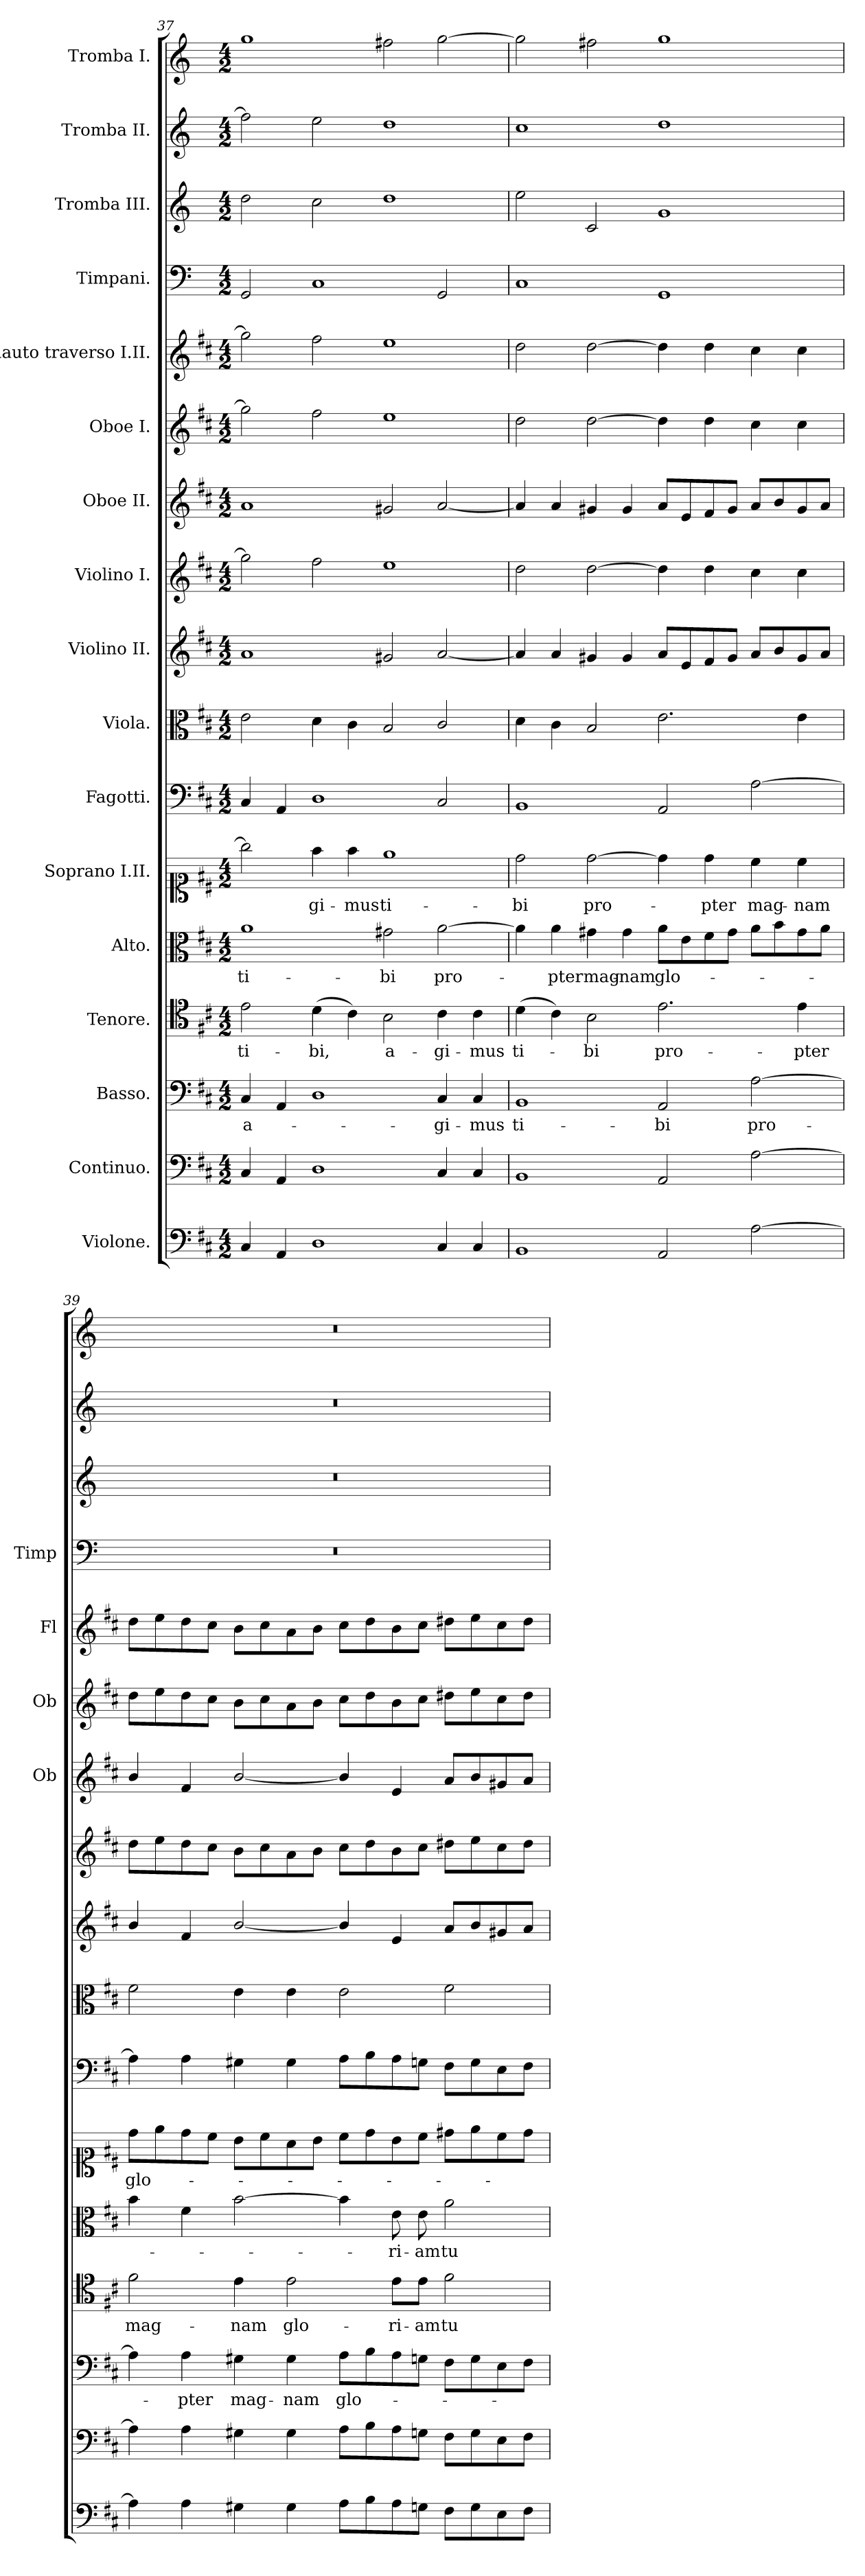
**kern	**kern	**kern	**text	**kern	**text	**kern	**text	**kern	**text	**kern	**kern	**kern	**kern	**kern	**kern	**kern	**kern	**kern	**kern	**kern
*part17	*part16	*part15	*part15	*part14	*part14	*part13	*part13	*part12	*part12	*part11	*part10	*part9	*part8	*part7	*part6	*part5	*part4	*part3	*part2	*part1
*staff17	*staff16	*staff15	*staff15	*staff14	*staff14	*staff13	*staff13	*staff12	*staff12	*staff11	*staff10	*staff9	*staff8	*staff7	*staff6	*staff5	*staff4	*staff3	*staff2	*staff1
*I"Violone.	*I"Continuo.	*I"Basso.	*	*I"Tenore.	*	*I"Alto.	*	*I"Soprano I.II.	*	*I"Fagotti.	*I"Viola.	*I"Violino II.	*I"Violino I.	*I"Oboe II.	*I"Oboe I.	*I"Flauto traverso I.II.	*I"Timpani.	*I"Tromba III.	*I"Tromba II.	*I"Tromba I.
*	*	*	*	*	*	*	*	*	*	*	*	*	*	*I'Ob	*I'Ob	*I'Fl	*I'Timp	*	*	*
*clefF4	*clefF4	*clefF4	*	*clefC4	*	*clefC3	*	*clefC1	*	*clefF4	*clefC3	*clefG2	*clefG2	*clefG2	*clefG2	*clefG2	*clefF4	*clefG2	*clefG2	*clefG2
*ITrd7c12	*	*	*	*	*	*	*	*	*	*	*	*	*	*	*	*	*ITrd-1c-2	*ITrd-1c-2	*ITrd-1c-2	*ITrd-1c-2
*k[f#c#]	*k[f#c#]	*k[f#c#]	*	*k[f#c#]	*	*k[f#c#]	*	*k[f#c#]	*	*k[f#c#]	*k[f#c#]	*k[f#c#]	*k[f#c#]	*k[f#c#]	*k[f#c#]	*k[f#c#]	*k[f#c#]	*k[f#c#]	*k[f#c#]	*k[f#c#]
*M4/2	*M4/2	*M4/2	*	*M4/2	*	*M4/2	*	*M4/2	*	*M4/2	*M4/2	*M4/2	*M4/2	*M4/2	*M4/2	*M4/2	*M4/2	*M4/2	*M4/2	*M4/2
=37	=37	=37	=37	=37	=37	=37	=37	=37	=37	=37	=37	=37	=37	=37	=37	=37	=37	=37	=37	=37
!	!	!	!LO:LY:b	!	!LO:LY:b	!	!LO:LY:b	!	!	!	!	!	!	!	!	!	!	!	!	!
4CC#/	4C#/	4C#/	a-	2e\	ti-	1a	ti-	2gg\]	.	4C#/	2e\	1a	2gg\]	1a	2gg\]	2gg\]	2AA/	2ee\	2gg\]	1aa
4AAA/	4AA/	4AA/	.	.	.	.	.	.	.	4AA/	.	.	.	.	.	.	.	.	.	.
!	!	!	!	!	!LO:LY:b	!	!	!	!LO:LY:b	!	!	!	!	!	!	!	!	!	!	!
1DD	1D	1D	.	(4d\	-bi,	.	.	4ff#\	-gi-	1D	4d\	.	2ff#\	.	2ff#\	2ff#\	1D	2dd\	2ff#\	.
!	!	!	!	!	!	!	!	!	!LO:LY:b	!	!	!	!	!	!	!	!	!	!	!
.	.	.	.	4c#\)	.	.	.	4ff#\	-mus	.	4c#\	.	.	.	.	.	.	.	.	.
!	!	!	!	!	!LO:LY:b	!	!LO:LY:b	!	!LO:LY:b	!	!	!	!	!	!	!	!	!	!	!
.	.	.	.	2B\	a-	2g#X\	-bi	1ee	ti-	.	2B/	2g#X/	1ee	2g#X/	1ee	1ee	.	1ee	1ee	2gg#X\
!	!	!	!LO:LY:b	!	!LO:LY:b	!	!LO:LY:b	!	!	!	!	!	!	!	!	!	!	!	!	!
4CC#/	4C#/	4C#/	-gi-	4c#\	-gi-	[2a\	pro-	.	.	2C#/	2c#/	[2a/	.	[2a/	.	.	2AA/	.	.	[2aa\
!	!	!	!LO:LY:b	!	!LO:LY:b	!	!	!	!	!	!	!	!	!	!	!	!	!	!	!
4CC#/	4C#/	4C#/	-mus	4c#\	-mus	.	.	.	.	.	.	.	.	.	.	.	.	.	.	.
!!LO:PB:g=z
=38	=38	=38	=38	=38	=38	=38	=38	=38	=38	=38	=38	=38	=38	=38	=38	=38	=38	=38	=38	=38
!	!	!	!LO:LY:b	!	!LO:LY:b	!	!	!	!LO:LY:b	!	!	!	!	!	!	!	!	!	!	!
1BBB	1BB	1BB	ti-	(4d\	ti-	4a\]	.	2dd\	-bi	1BB	4d\	4a/]	2dd\	4a/]	2dd\	2dd\	1D	2ff#\	1dd	2aa\]
!	!	!	!	!	!	!	!LO:LY:b	!	!	!	!	!	!	!	!	!	!	!	!	!
.	.	.	.	4c#\)	.	4a\	pter	.	.	.	4c#\	4a/	.	4a/	.	.	.	.	.	.
!	!	!	!	!	!LO:LY:b	!	!LO:LY:b	!	!LO:LY:b	!	!	!	!	!	!	!	!	!	!	!
.	.	.	.	2B\	-bi	4g#X\	mag-	[2dd\	pro-	.	2B/	4g#X/	[2dd\	4g#X/	[2dd\	[2dd\	.	2d/	.	2gg#X\
!	!	!	!	!	!	!	!LO:LY:b	!	!	!	!	!	!	!	!	!	!	!	!	!
.	.	.	.	.	.	4g#\	-nam	.	.	.	.	4g#/	.	4g#/	.	.	.	.	.	.
*	*	*	*	*	*	*	*	*	*	*	*	*	*	*	*	*	*	*	*	*MM105
!	!	!	!LO:LY:b	!	!LO:LY:b	!	!LO:LY:b	!	!	!	!	!	!	!	!	!	!	!	!	!
2AAA/	2AA/	2AA/	-bi	2.e\	pro-	8a\L	glo-	4dd\]	.	2AA/	2.e\	8a/L	4dd\]	8a/L	4dd\]	4dd\]	1AA	1a	1ee	1aa
.	.	.	.	.	.	8e\	.	.	.	.	.	8e/	.	8e/	.	.	.	.	.	.
!	!	!	!	!	!	!	!	!	!LO:LY:b	!	!	!	!	!	!	!	!	!	!	!
.	.	.	.	.	.	8f#\	.	4dd\	-pter	.	.	8f#/	4dd\	8f#/	4dd\	4dd\	.	.	.	.
.	.	.	.	.	.	8g#\J	.	.	.	.	.	8g#/J	.	8g#/J	.	.	.	.	.	.
!	!	!	!LO:LY:b	!	!	!	!	!	!LO:LY:b	!	!	!	!	!	!	!	!	!	!	!
[2AA\	[2A\	[2A\	pro-	.	.	8a\L	.	4cc#\	mag-	[2A\	.	8a/L	4cc#\	8a/L	4cc#\	4cc#\	.	.	.	.
.	.	.	.	.	.	8b\	.	.	.	.	.	8b/	.	8b/	.	.	.	.	.	.
!	!	!	!	!	!LO:LY:b	!	!	!	!LO:LY:b	!	!	!	!	!	!	!	!	!	!	!
.	.	.	.	4e\	-pter	8g#\	.	4cc#\	-nam	.	4e\	8g#/	4cc#\	8g#/	4cc#\	4cc#\	.	.	.	.
.	.	.	.	.	.	8a\J	.	.	.	.	.	8a/J	.	8a/J	.	.	.	.	.	.
=39	=39	=39	=39	=39	=39	=39	=39	=39	=39	=39	=39	=39	=39	=39	=39	=39	=39	=39	=39	=39
!	!	!	!	!	!LO:LY:b	!	!	!	!LO:LY:b	!	!	!	!	!	!	!	!	!	!	!
4AA\]	4A\]	4A\]	.	2f#\	mag-	4b\	.	8dd\L	glo-	4A\]	2f#\	4b/	8dd\L	4b/	8dd\L	8dd\L	0r	0r	0r	0r
.	.	.	.	.	.	.	.	8ee\	.	.	.	.	8ee\	.	8ee\	8ee\	.	.	.	.
!	!	!	!LO:LY:b	!	!	!	!	!	!	!	!	!	!	!	!	!	!	!	!	!
4AA\	4A\	4A\	-pter	.	.	4f#\	.	8dd\	.	4A\	.	4f#/	8dd\	4f#/	8dd\	8dd\	.	.	.	.
.	.	.	.	.	.	.	.	8cc#\J	.	.	.	.	8cc#\J	.	8cc#\J	8cc#\J	.	.	.	.
!	!	!	!LO:LY:b	!	!LO:LY:b	!	!	!	!	!	!	!	!	!	!	!	!	!	!	!
4GG#X\	4G#X\	4G#X\	mag-	4e\	-nam	[2b\	.	8b\L	.	4G#X\	4e\	[2b/	8b\L	[2b/	8b\L	8b\L	.	.	.	.
.	.	.	.	.	.	.	.	8cc#\	.	.	.	.	8cc#\	.	8cc#\	8cc#\	.	.	.	.
!	!	!	!LO:LY:b	!	!LO:LY:b	!	!	!	!	!	!	!	!	!	!	!	!	!	!	!
4GG#\	4G#\	4G#\	-nam	2e\	glo-	.	.	8a\	.	4G#\	4e\	.	8a\	.	8a\	8a\	.	.	.	.
.	.	.	.	.	.	.	.	8b\J	.	.	.	.	8b\J	.	8b\J	8b\J	.	.	.	.
!	!	!	!LO:LY:b	!	!	!	!	!	!	!	!	!	!	!	!	!	!	!	!	!
8AA\L	8A\L	8A\L	glo-	.	.	4b\]	.	8cc#\L	.	8A\L	2e\	4b/]	8cc#\L	4b/]	8cc#\L	8cc#\L	.	.	.	.
8BB\	8B\	8B\	.	.	.	.	.	8dd\	.	8B\	.	.	8dd\	.	8dd\	8dd\	.	.	.	.
!	!	!	!	!	!LO:LY:b	!	!LO:LY:b	!	!	!	!	!	!	!	!	!	!	!	!	!
8AA\	8A\	8A\	.	8e\L	-ri-	8e\	-ri-	8b\	.	8A\	.	4e/	8b\	4e/	8b\	8b\	.	.	.	.
!	!	!	!	!	!LO:LY:b	!	!LO:LY:b	!	!	!	!	!	!	!	!	!	!	!	!	!
8GGn\J	8Gn\J	8Gn\J	.	8e\J	-am	8e\	-am	8cc#\J	.	8Gn\J	.	.	8cc#\J	.	8cc#\J	8cc#\J	.	.	.	.
!	!	!	!	!	!LO:LY:b	!	!LO:LY:b	!	!	!	!	!	!	!	!	!	!	!	!	!
8FF#\L	8F#\L	8F#\L	.	2f#\	tu-	2a\	tu-	8dd#X\L	.	8F#\L	2f#\	8a/L	8dd#X\L	8a/L	8dd#X\L	8dd#X\L	.	.	.	.
8GG\	8G\	8G\	.	.	.	.	.	8ee\	.	8G\	.	8b/	8ee\	8b/	8ee\	8ee\	.	.	.	.
8EE\	8E\	8E\	.	.	.	.	.	8cc#\	.	8E\	.	8g#X/	8cc#\	8g#X/	8cc#\	8cc#\	.	.	.	.
8FF#\J	8F#\J	8F#\J	.	.	.	.	.	8dd#\J	.	8F#\J	.	8a/J	8dd#\J	8a/J	8dd#\J	8dd#\J	.	.	.	.
=	=	=	=	=	=	=	=	=	=	=	=	=	=	=	=	=	=	=	=	=
*-	*-	*-	*-	*-	*-	*-	*-	*-	*-	*-	*-	*-	*-	*-	*-	*-	*-	*-	*-	*-
